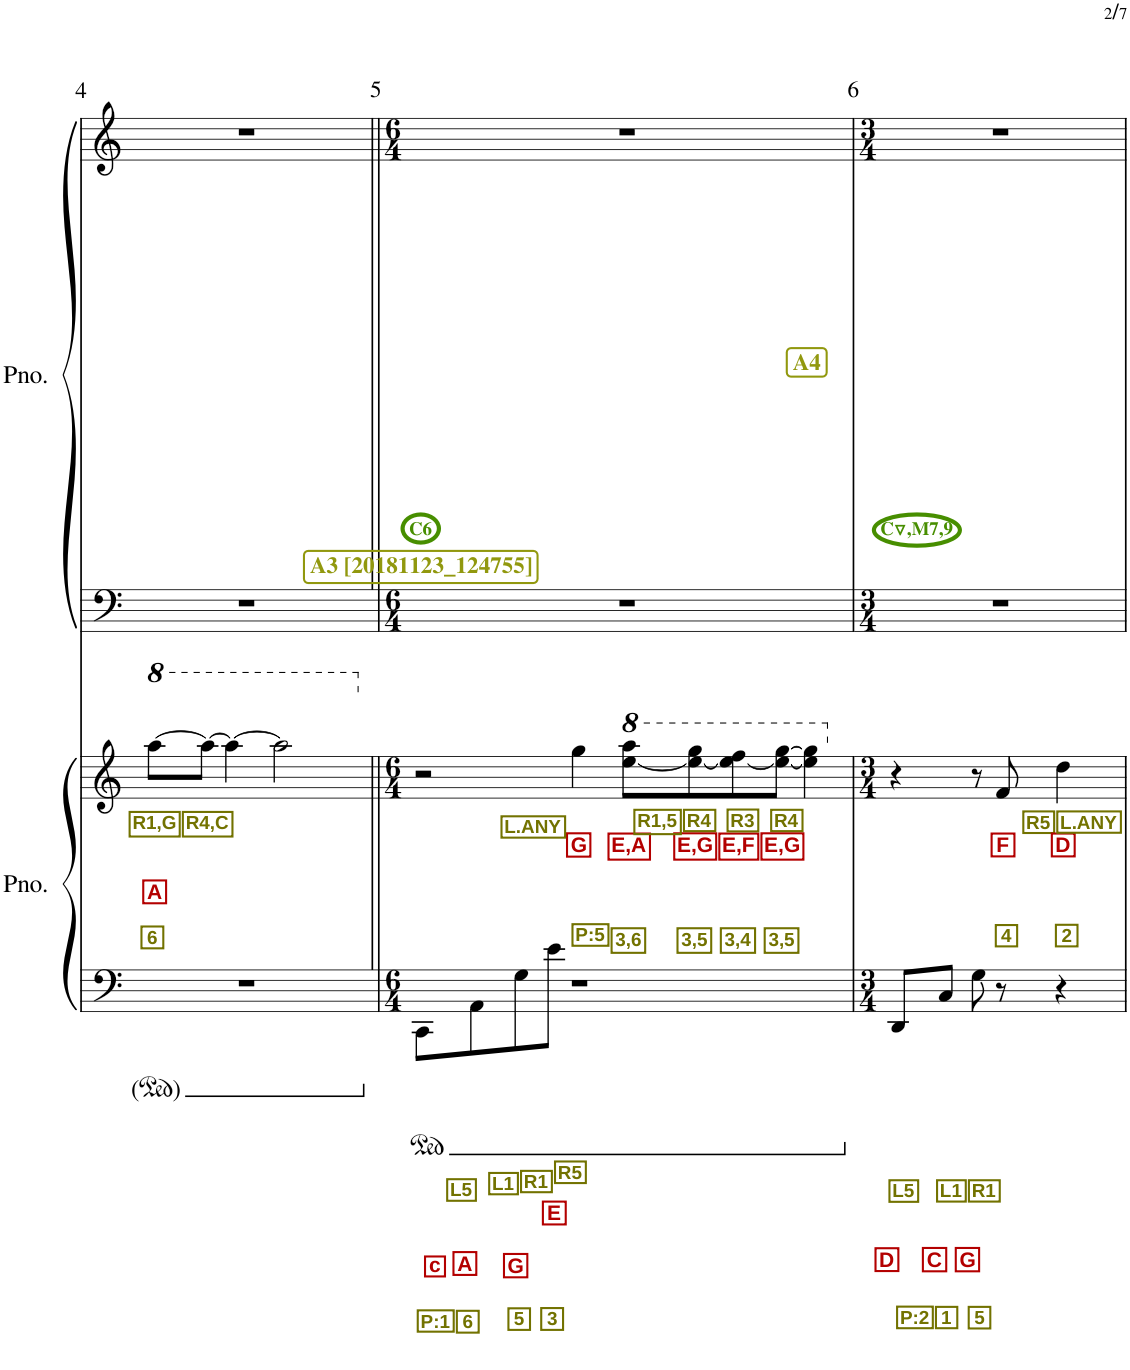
**kern	**text	**text	**text	**kern	**text	**text	**text	**kern	**kern
*part2	*part2	*part2	*part2	*part2	*part2	*part2	*part2	*part1	*part1
*staff4	*staff4	*staff4	*staff4	*staff3	*staff3	*staff3	*staff3	*staff2	*staff1
*I"ピアノ	*	*	*	*	*	*	*	*I"ピアノ	*
!!LO:PB:g=z
*clefF4	*	*	*	*clefG2	*	*	*	*clefF4	*clefG2
*k[]	*	*	*	*k[]	*	*	*	*k[]	*k[]
*M4/4	*	*	*	*M4/4	*	*	*	*M4/4	*M4/4
*	*	*	*	*8va	*	*	*	*	*
=4	=4	=4	=4	=4	=4	=4	=4	=4	=4
!	!	!	!	!	!LO:LY:b:color=#727200	!LO:LY:b:color=#B30000	!LO:LY:b:color=#727200	!	!
1r	.	.	.	[8aaa\L	R1,G	A	6	1r	1r
!	!	!	!	!	!LO:LY:b:color=#727200	!	!	!	!
.	.	.	.	8aaa\J_	R4,C	.	.	.	.
.	.	.	.	4aaa\_	.	.	.	.	.
.	.	.	.	2aaa\]	.	.	.	.	.
!!LO:REH:place=s1:b:B:cj:color=#91980E:fs=11:t=A3 [20181123_124755]
=5||	=5||	=5||	=5||	=5||	=5||	=5||	=5||	=5||	=5||
*M6/4	*	*	*	*M6/4	*	*	*	*M6/4	*M6/4
!	!LO:LY:b:color=#727200	!LO:LY:b:color=#B30000	!LO:LY:b:color=#727200	!	!	!	!	!	!
*	*	*	*	*X8va	*	*	*	*	*
!	!	!	!	!	!	!	!	!	!LO:TX:b:B:color=#478E00:t=C6
8CC\L	L5	c	P:1	2r	.	.	.	1.r	1.r
!	!LO:LY:b:color=#727200	!LO:LY:b:color=#B30000	!LO:LY:b:color=#727200	!	!	!	!	!	!
8AA\	L1	A	6	.	.	.	.	.	.
!	!LO:LY:b:color=#727200	!LO:LY:b:color=#B30000	!LO:LY:b:color=#727200	!	!	!	!	!	!
8G\	R1	G	5	.	.	.	.	.	.
!	!LO:LY:b:color=#727200	!LO:LY:b:color=#B30000	!LO:LY:b:color=#727200	!	!	!	!	!	!
8e\J	R5	E	3	.	.	.	.	.	.
!	!	!	!	!	!LO:LY:b:color=#727200	!LO:LY:b:color=#B30000	!LO:LY:b:color=#727200	!	!
1r	.	.	.	4gg\	L.ANY	G	P:5	.	.
*	*	*	*	*8va	*	*	*	*	*
!	!	!	!	!	!LO:LY:b:color=#727200	!LO:LY:b:color=#B30000	!LO:LY:b:color=#727200	!	!
.	.	.	.	[8eee\ 8aaa\L	R1,5	E,A	3,6	.	.
!	!	!	!	!	!LO:LY:b:color=#727200	!LO:LY:b:color=#B30000	!LO:LY:b:color=#727200	!	!
.	.	.	.	8eee\_ 8ggg\	R4	E,G	3,5	.	.
!	!	!	!	!	!LO:LY:b:color=#727200	!LO:LY:b:color=#B30000	!LO:LY:b:color=#727200	!	!
.	.	.	.	8eee\_ 8fff\	R3	E,F	3,4	.	.
!	!	!	!	!	!LO:LY:b:color=#727200	!LO:LY:b:color=#B30000	!LO:LY:b:color=#727200	!	!
.	.	.	.	8eee\_ [8ggg\J	R4	E,G	3,5	.	.
.	.	.	.	4eee\] 4ggg\]	.	.	.	.	.
!!LO:REH:place=s1:b:B:cj:color=#91980E:fs=11:t=A4
=6	=6	=6	=6	=6	=6	=6	=6	=6	=6
*M3/4	*	*	*	*M3/4	*	*	*	*M3/4	*M3/4
!	!LO:LY:b:color=#727200	!LO:LY:b:color=#B30000	!LO:LY:b:color=#727200	!	!	!	!	!	!
*	*	*	*	*X8va	*	*	*	*	*
!	!	!	!	!	!	!	!	!	!LO:TX:b:B:color=#478E00:t=C▽,M7,9
8DD/L	L5	D	P:2	4r	.	.	.	2.r	2.r
!	!LO:LY:b:color=#727200	!LO:LY:b:color=#B30000	!LO:LY:b:color=#727200	!	!	!	!	!	!
8C/J	L1	C	1	.	.	.	.	.	.
!	!LO:LY:b:color=#727200	!LO:LY:b:color=#B30000	!LO:LY:b:color=#727200	!	!	!	!	!	!
8G\	R1	G	5	8r	.	.	.	.	.
!	!	!	!	!	!LO:LY:b:color=#727200	!LO:LY:b:color=#B30000	!LO:LY:b:color=#727200	!	!
8r	.	.	.	8f/	R5	F	4	.	.
!	!	!	!	!	!LO:LY:b:color=#727200	!LO:LY:b:color=#B30000	!LO:LY:b:color=#727200	!	!
4r	.	.	.	4dd\	L.ANY	D	2	.	.
=	=	=	=	=	=	=	=	=	=
*-	*-	*-	*-	*-	*-	*-	*-	*-	*-
